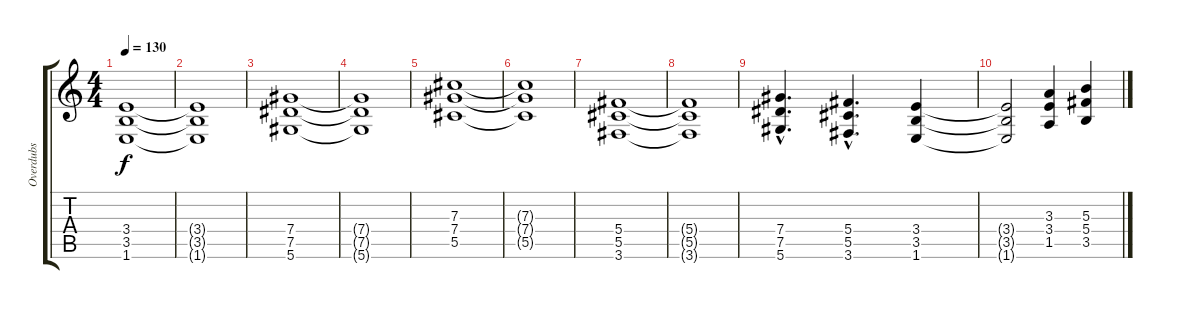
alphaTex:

\track ("Overdubs" "Overdubs") {instrument distortionguitar}
\staff {score tabs}
\tuning (Eb4 Bb3 Gb3 Db3 Ab2 Eb2) {hide}
\ts (4 4)
\tempo 130
\clef g2
\ks c
(3.4 3.5 1.6).1{dy f} |
(3.4{t} 3.5{t} 1.6{t}).1 |
(7.4 7.5 5.6).1 |
(7.4{t} 7.5{t} 5.6{t}).1 |
(7.3 7.4 5.5).1 |
(7.3{t} 7.4{t} 5.5{t}).1 |
(5.4 5.5 3.6).1 |
(5.4{t} 5.5{t} 3.6{t}).1 |
(7.4{hac} 7.5{hac} 5.6{hac}).4{d} (5.4{hac} 5.5{hac} 3.6{hac}).4{d} (3.4 3.5 1.6).4 |
(3.4{t} 3.5{t} 1.6{t}).2 (3.3 3.4 1.5).4 (5.3 5.4 3.5).4
